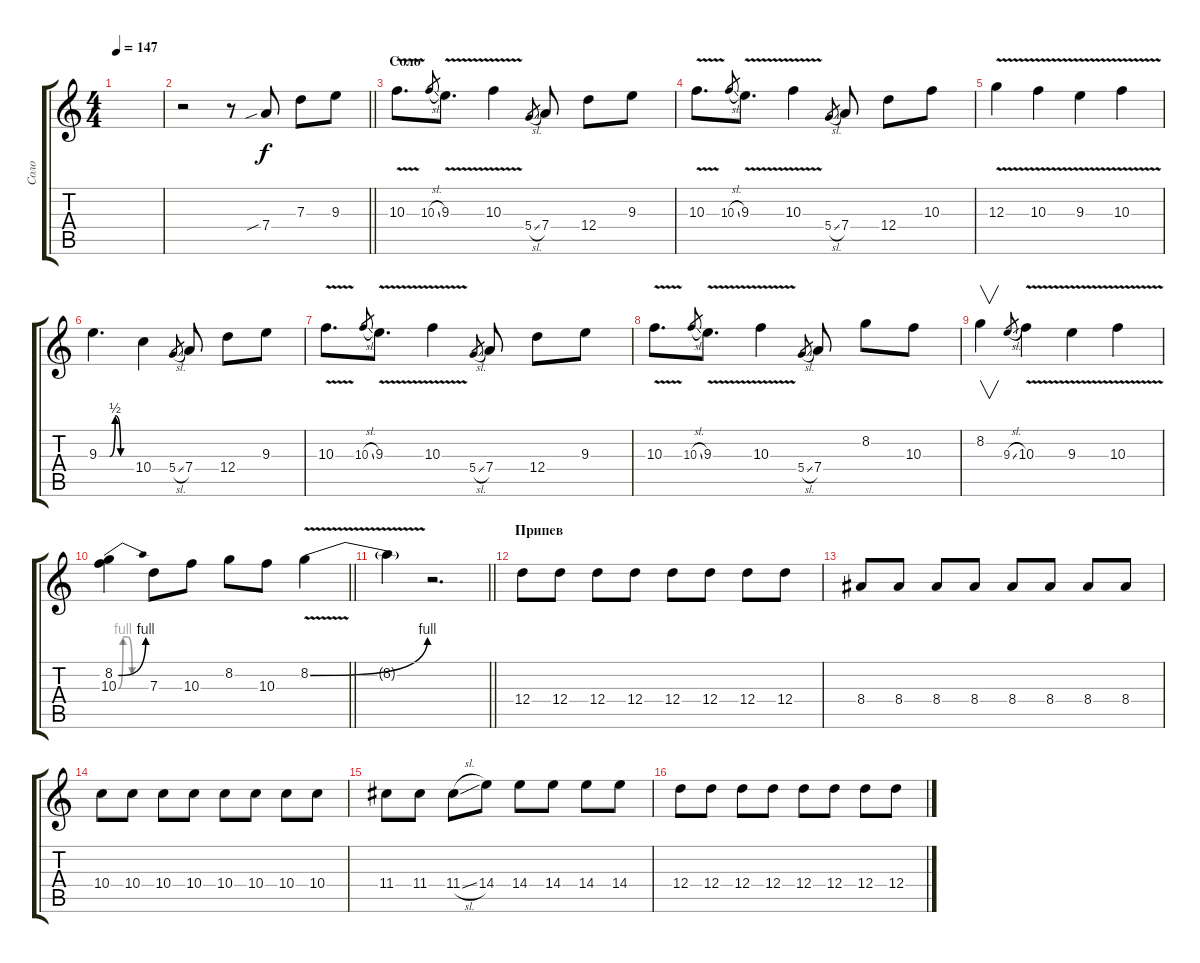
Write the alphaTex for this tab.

\track ("Соло" "Соло") {instrument electricguitarclean}
\staff {score tabs}
\tuning (E4 B3 G3 D3 A2 E2) {hide}
\ts (4 4)
\tempo 147
\clef g2
\ks c
|
\barLineRight lightlight
r.2{volume 16} r.8 7.4{sib}.8 7.3.8 9.3.8 |
\section ("" "Соло")
10.3{v}.8{d} 10.3{sl}.8{gr} 9.3{v}.8{d} 10.3{v}.4 5.4{sl}.8{gr} 7.4.8 12.4.8 9.3.8 |
10.3{v}.8{d} 10.3{sl}.8{gr} 9.3{v}.8{d} 10.3{v}.4 5.4{sl}.8{gr} 7.4.8 12.4.8 10.3.8 |
12.3{v}.4 10.3{v}.4 9.3{v}.4 10.3{v}.4 |
9.3{be (custom 0 0 10 0 20 0 30 2 40 0 60 0)}.4{d} 10.4.4 5.4{sl}.8{gr} 7.4.8 12.4.8 9.3.8 |
10.3{v}.8{d} 10.3{sl}.8{gr} 9.3{v}.8{d} 10.3{v}.4 5.4{sl}.8{gr} 7.4.8 12.4.8 9.3.8 |
10.3{v}.8{d} 10.3{sl}.8{gr} 9.3{v}.8{d} 10.3{v}.4 5.4{sl}.8{gr} 7.4.8 8.2.8 10.3.8 |
8.2.4{v} 9.3{sl}.8{gr} 10.3{v}.4 9.3{v}.4 10.3{v}.4 |
\barLineRight lightlight
(8.2{be (bend 0 0 60 4)} 10.3{be (custom 0 0 10 4 20 4 30 0 60 0)}).4 7.3.8 10.3.8 8.2.8 10.3.8 8.2{be (bend 0 0 60 4) v}.4 |
\barLineRight lightlight
8.2{t}.4 r.2{d} |
\section ("" "Припев")
12.4.8 12.4.8 12.4.8 12.4.8 12.4.8 12.4.8 12.4.8 12.4.8 |
8.4.8 8.4.8 8.4.8 8.4.8 8.4.8 8.4.8 8.4.8 8.4.8 |
10.4.8 10.4.8 10.4.8 10.4.8 10.4.8 10.4.8 10.4.8 10.4.8 |
11.4.8 11.4.8 11.4{sl}.8 14.4.8 14.4.8 14.4.8 14.4.8 14.4.8 |
12.4.8 12.4.8 12.4.8 12.4.8 12.4.8 12.4.8 12.4.8 12.4.8
